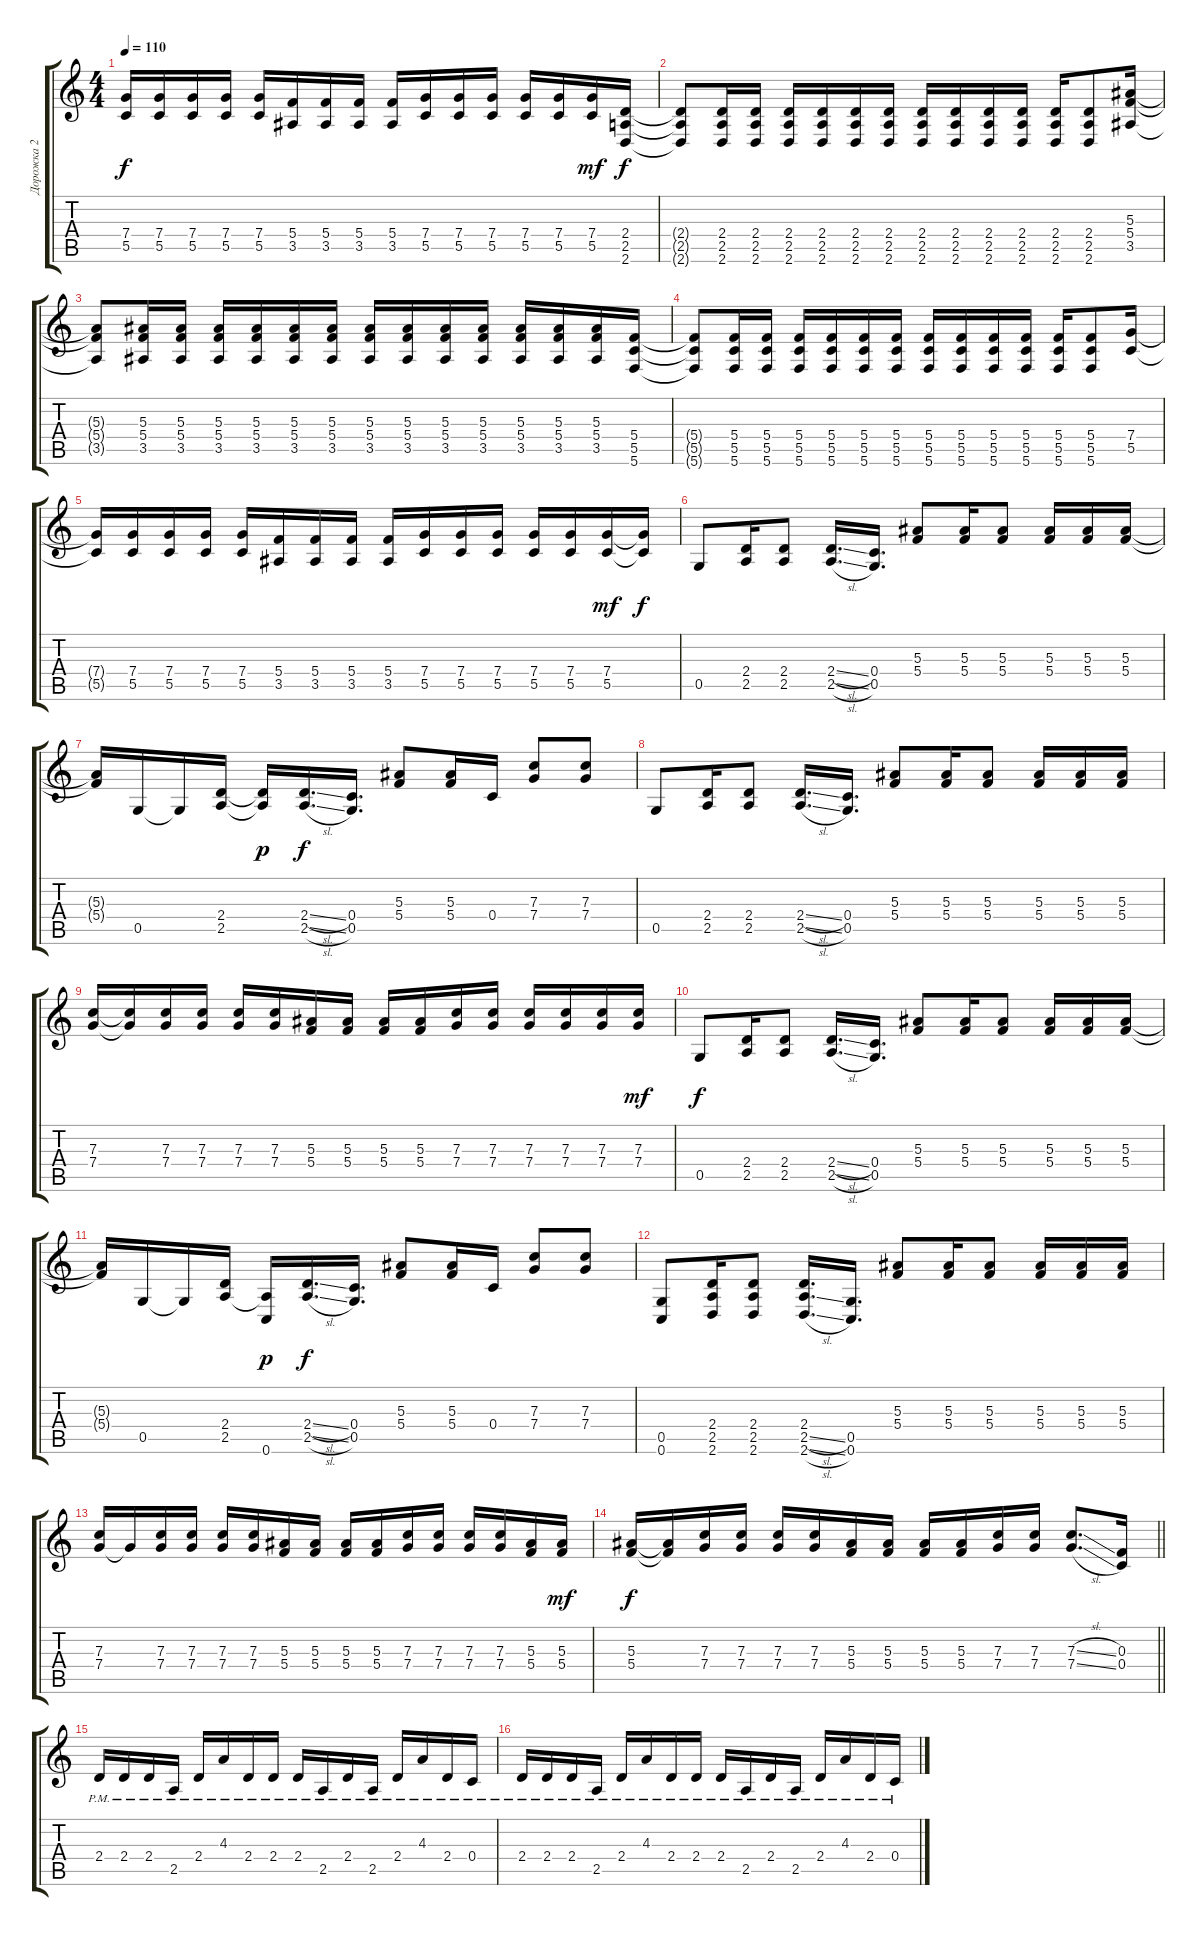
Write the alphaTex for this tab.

\track ("Дорожка 2" "Дорожка 2") {instrument overdrivenguitar}
\staff {score tabs}
\tuning (D4 A3 F3 C3 G2 C2) {hide}
\ts (4 4)
\tempo 110
\clef g2
\ks c
(7.4{t} 5.5{t}).16{dy f} (7.4 5.5).16 (7.4 5.5).16 (7.4 5.5).16 (7.4 5.5).16 (5.4 3.5).16 (5.4 3.5).16 (5.4 3.5).16 (5.4 3.5).16 (7.4 5.5).16 (7.4 5.5).16 (7.4 5.5).16 (7.4 5.5).16 (7.4 5.5).16 (7.4 5.5).16{dy mf} (2.4 2.5 2.6).16{dy f} |
(2.4{t} 2.5{t} 2.6{t}).8 (2.4 2.5 2.6).16 (2.4 2.5 2.6).16 (2.4 2.5 2.6).16 (2.4 2.5 2.6).16 (2.4 2.5 2.6).16 (2.4 2.5 2.6).16 (2.4 2.5 2.6).16 (2.4 2.5 2.6).16 (2.4 2.5 2.6).16 (2.4 2.5 2.6).16 (2.4 2.5 2.6).16 (2.4 2.5 2.6).8 (5.3 5.4 3.5).16 |
(5.3{t} 5.4{t} 3.5{t}).8 (5.3 5.4 3.5).16 (5.3 5.4 3.5).16 (5.3 5.4 3.5).16 (5.3 5.4 3.5).16 (5.3 5.4 3.5).16 (5.3 5.4 3.5).16 (5.3 5.4 3.5).16 (5.3 5.4 3.5).16 (5.3 5.4 3.5).16 (5.3 5.4 3.5).16 (5.3 5.4 3.5).16 (5.3 5.4 3.5).16 (5.3 5.4 3.5).16 (5.4 5.5 5.6).16 |
(5.4{t} 5.5{t} 5.6{t}).8 (5.4 5.5 5.6).16 (5.4 5.5 5.6).16 (5.4 5.5 5.6).16 (5.4 5.5 5.6).16 (5.4 5.5 5.6).16 (5.4 5.5 5.6).16 (5.4 5.5 5.6).16 (5.4 5.5 5.6).16 (5.4 5.5 5.6).16 (5.4 5.5 5.6).16 (5.4 5.5 5.6).16 (5.4 5.5 5.6).8 (7.4 5.5).16 |
(7.4{t} 5.5{t}).16 (7.4 5.5).16 (7.4 5.5).16 (7.4 5.5).16 (7.4 5.5).16 (5.4 3.5).16 (5.4 3.5).16 (5.4 3.5).16 (5.4 3.5).16 (7.4 5.5).16 (7.4 5.5).16 (7.4 5.5).16 (7.4 5.5).16 (7.4 5.5).16 (7.4 5.5).16{dy mf} (7.4{t} 5.5{t}).16{dy f} |
0.5.8 (2.4 2.5).16 (2.4 2.5).8 (2.4{sl} 2.5{sl}).16{d} (0.4 0.5).16{d} (5.3 5.4).8 (5.3 5.4).16 (5.3 5.4).8 (5.3 5.4).16 (5.3 5.4).16 (5.3 5.4).16 |
(5.3{t} 5.4{t}).16 0.5.16 0.5{t}.16 (2.4 2.5).16 (2.4{t} 2.5{t}).16{dy p} (2.4{sl} 2.5{sl}).16{d dy f} (0.4 0.5).16{d} (5.3 5.4).8 (5.3 5.4).16 0.4.16 (7.3 7.4).8 (7.3 7.4).8 |
0.5.8 (2.4 2.5).16 (2.4 2.5).8 (2.4{sl} 2.5{sl}).16{d} (0.4 0.5).16{d} (5.3 5.4).8 (5.3 5.4).16 (5.3 5.4).8 (5.3 5.4).16 (5.3 5.4).16 (5.3 5.4).16 |
(7.3 7.4).16 (7.3{t} 7.4{t}).16 (7.3 7.4).16 (7.3 7.4).16 (7.3 7.4).16 (7.3 7.4).16 (5.3 5.4).16 (5.3 5.4).16 (5.3 5.4).16 (5.3 5.4).16 (7.3 7.4).16 (7.3 7.4).16 (7.3 7.4).16 (7.3 7.4).16 (7.3 7.4).16 (7.3 7.4).16{dy mf} |
0.5.8{dy f} (2.4 2.5).16 (2.4 2.5).8 (2.4{sl} 2.5{sl}).16{d} (0.4 0.5).16{d} (5.3 5.4).8 (5.3 5.4).16 (5.3 5.4).8 (5.3 5.4).16 (5.3 5.4).16 (5.3 5.4).16 |
(5.3{t} 5.4{t}).16 0.5.16 0.5{t}.16 (2.4 2.5).16 (2.5{t} 0.6).16{dy p} (2.4{sl} 2.5{sl}).16{d dy f} (0.4 0.5).16{d} (5.3 5.4).8 (5.3 5.4).16 0.4.16 (7.3 7.4).8 (7.3 7.4).8 |
(0.5 0.6).8 (2.4 2.5 2.6).16 (2.4 2.5 2.6).8 (2.4 2.5{sl} 2.6{sl}).16{d} (0.5 0.6).16{d} (5.3 5.4).8 (5.3 5.4).16 (5.3 5.4).8 (5.3 5.4).16 (5.3 5.4).16 (5.3 5.4).16 |
(7.3 7.4).16 7.4{t}.16 (7.3 7.4).16 (7.3 7.4).16 (7.3 7.4).16 (7.3 7.4).16 (5.3 5.4).16 (5.3 5.4).16 (5.3 5.4).16 (5.3 5.4).16 (7.3 7.4).16 (7.3 7.4).16 (7.3 7.4).16 (7.3 7.4).16 (5.3 5.4).16 (5.3 5.4).16{dy mf} |
\barLineRight lightlight
(5.3 5.4).16{dy f} (5.3{t} 5.4{t}).16 (7.3 7.4).16 (7.3 7.4).16 (7.3 7.4).16 (7.3 7.4).16 (5.3 5.4).16 (5.3 5.4).16 (5.3 5.4).16 (5.3 5.4).16 (7.3 7.4).16 (7.3 7.4).16 (7.3{sl} 7.4{sl}).8{d} (0.3 0.4).16 |
2.4{pm}.16 2.4{pm}.16 2.4{pm}.16 2.5{pm}.16 2.4{pm}.16 4.3{pm}.16 2.4{pm}.16 2.4{pm}.16 2.4{pm}.16 2.5{pm}.16 2.4{pm}.16 2.5{pm}.16 2.4{pm}.16 4.3{pm}.16 2.4{pm}.16 0.4{pm}.16 |
2.4{pm}.16 2.4{pm}.16 2.4{pm}.16 2.5{pm}.16 2.4{pm}.16 4.3{pm}.16 2.4{pm}.16 2.4{pm}.16 2.4{pm}.16 2.5{pm}.16 2.4{pm}.16 2.5{pm}.16 2.4{pm}.16 4.3{pm}.16 2.4{pm}.16 0.4{pm}.16
